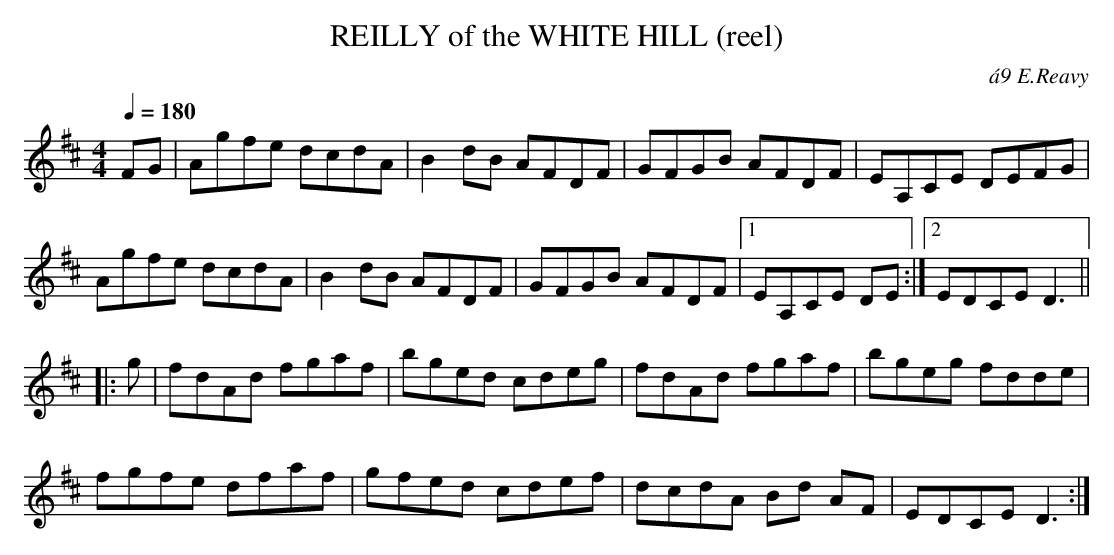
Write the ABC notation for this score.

X:1
T:REILLY of the WHITE HILL (reel)
C:\'a9 E.Reavy
Y:"allegro moderato"
Q:1/4=180
M:4/4
L:1/8
K:D
FG|Agfe dcdA|B2 dB AFDF|GFGB AFDF|EA,CE DEFG|
Agfe dcdA|B2 dB AFDF|GFGB AFDF|1 EA,CE DE:|\
[2 EDCE D3||
|:g|fdAd fgaf|bged cdeg|fdAd fgaf|bgeg fdde|
fgfe dfaf|gfed cdef|dcdA Bd AF|EDCE D3:|
